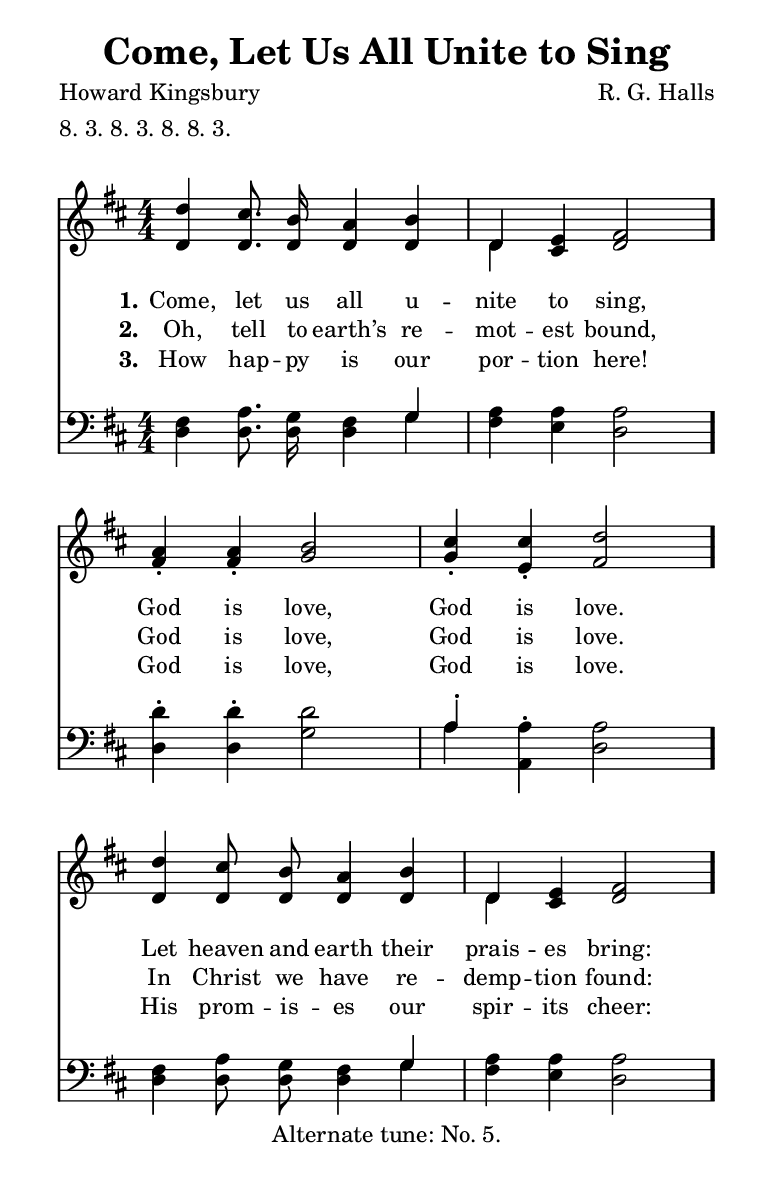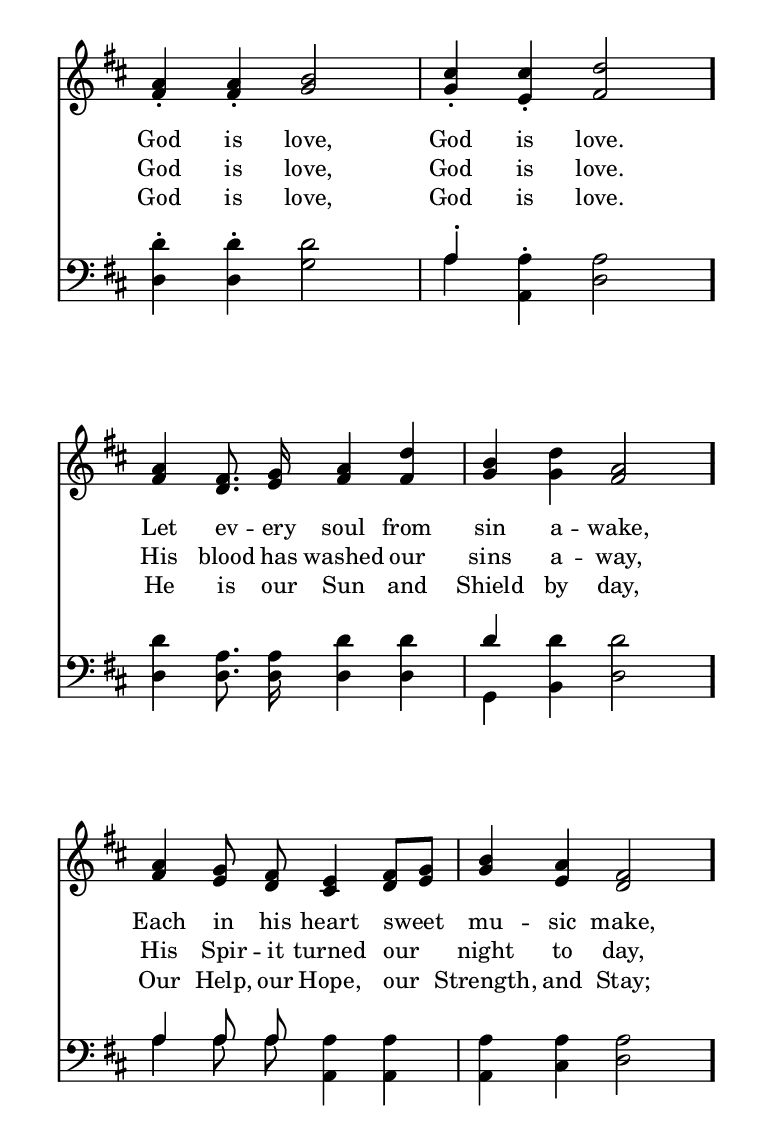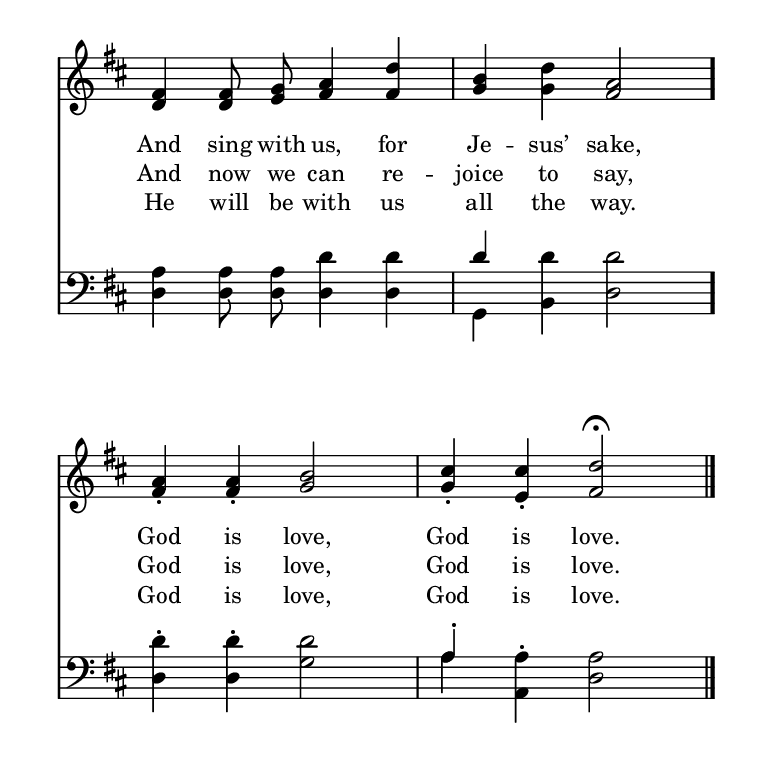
\include "common/global.ily"
\paper {
  \include "common/paper.ily"
  oddFooterMarkup = \markup { \fill-line { \on-the-fly \first-page "Alternate tune: No. 5." } }
}

\header{
  %gospel
  hymnnumber = "71"
  title = "Come, Let Us All Unite to Sing"
  tunename = "Christ For Me"
  meter = "8. 3. 8. 3. 8. 8. 3."
  poet = "Howard Kingsbury"
  composer = "R. G. Halls"
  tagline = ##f
}

% for fermata in MIDI
ta = { \tempo 4=90 }
tb = { \tempo 4=45 }

patternAA = { \ta c4 c8. c16 c4 c4      | c4 c4 c2 }
patternAB = { \ta c4 c8  c8  c4 c4      | c4 c4 c2 }
patternAC = { \ta c4 c8  c8  c4 c8[ c8] | c4 c4 c2 }

patternBA = { \ta c4 c4 c2 | c4 c4 c2 }
patternBB = { \ta c4 c4 c2 | c4 c4 \tb c2 \ta }

global = {
  \include "common/overrides.ily"
  \override Staff.TimeSignature.style = #'numbered
  \time 4/4
  \override Score.MetronomeMark.transparent = ##t % hide all fermata changes too
  \ta
  \key d \major
  \autoBeamOff
}

notesSoprano = {
\global
\relative c'' {

  \changePitch \patternAA { d cis b a b | d, e fis }
  \changePitch \patternBA { a a b | cis cis d }
  \changePitch \patternAB { d cis b a b | d, e fis }
  \changePitch \patternBA { a a b | cis cis d }

  \changePitch \patternAA { a fis g a d | b d a }
  \changePitch \patternAC { a g fis e fis g | b a fis }
  \changePitch \patternAB { fis fis g a d | b d a }
  \changePitch \patternBA { a a b | cis cis d \fermata }

  \bar "|."

}
}

notesAlto = {
\global
\relative e' {

  \changePitch \patternAA { d d d d d | d cis d }
  \changePitch \patternBA { fis_. fis_. g | g_. e_. fis }
  \changePitch \patternAB { d d d d d | d cis d }
  \changePitch \patternBA { fis_. fis_. g | g_. e_. fis }

  \changePitch \patternAA { fis d e fis fis | g g fis }
  \changePitch \patternAC { fis e d cis d e | g e d }
  \changePitch \patternAB { d d e fis fis | g g fis }
  \changePitch \patternBA { fis_. fis_. g | g_. e_. fis }

}
}

notesTenor = {
\global
\relative a {

  \changePitch \patternAA { fis a g fis g | a a a }
  \changePitch \patternBA { d^. d^. d | a^. a^. a }
  \changePitch \patternAB { fis a g fis g | a a a }
  \changePitch \patternBA { d^. d^. d | a^. a^. a }

  \changePitch \patternAA { d a a d d | d d d }
  \changePitch \patternAB { a a a a a | a a a }
  \changePitch \patternAB { a a a d d | d d d }
  \changePitch \patternBA { d^. d^. d | a^. a^. a }

}
}

notesBass = {
\global
\relative f {

  \changePitch \patternAA { d d d d g | fis e d }
  \changePitch \patternBA { d d g | a a, d }
  \changePitch \patternAB { d d d d g | fis e d }
  \changePitch \patternBA { d d g | a a, d }

  \changePitch \patternAA { d d d d d | g, b d }
  \changePitch \patternAB { a' a a a, a | a cis d }
  \changePitch \patternAB { d d d d d | g, b d }
  \changePitch \patternBA { d d g | a a, d }

}
}

wordsA = \lyricmode {
\set stanza = "1."

Come, let us all u -- nite to sing, \bar "."
God is love, God is love. \bar "." \break
Let heaven and earth their prais -- es bring: \bar "."
God is love, God is love. \bar "." \break
Let ev -- ery soul from sin a -- wake, \bar "."
Each in his heart sweet mu -- sic make, \bar "."
And sing with us, for Je -- sus’ sake, \bar "."
God is love, God is love. \bar "."

}

wordsB = \lyricmode {
\set stanza = "2."

Oh, tell to earth’s re -- mot -- est bound,
God is love, God is love.
In Christ we have re -- demp -- tion found:
God is love, God is love.
His blood has washed our sins a -- way,
His Spir -- it turned our night to day,
And now we can re -- joice to say,
God is love, God is love.

}

wordsC = \lyricmode {
\set stanza = "3."

How hap -- py is our por -- tion here!
God is love, God is love.
His prom -- is -- es our spir -- its cheer:
God is love, God is love.
He is our Sun and Shield by day,
Our Help, our Hope, our Strength, and Stay;
He will be with us all the way.
God is love, God is love.

}

\score {
  \context ChoirStaff <<
    \context Staff = upper <<
      \set Staff.autoBeaming = ##f
      \set ChoirStaff.systemStartDelimiter = #'SystemStartBar
      \set ChoirStaff.printPartCombineTexts = ##f
      \partcombine #'(2 . 9) \notesSoprano \notesAlto
      \context NullVoice = sopranos { \voiceOne << \notesSoprano >> }
      \context NullVoice = altos { \voiceTwo << \notesAlto >> }
      \context Lyrics = one   \lyricsto sopranos \wordsA
      \context Lyrics = two   \lyricsto sopranos \wordsB
      \context Lyrics = three \lyricsto sopranos \wordsC
    >>
    \context Staff = men <<
      \set Staff.autoBeaming = ##f
      \clef bass
      \set ChoirStaff.printPartCombineTexts = ##f
      \partcombine #'(2 . 9) \notesTenor \notesBass
      \context NullVoice = tenors { \voiceOne << \notesTenor >> }
      \context NullVoice = basses { \voiceTwo << \notesBass >> }
    >>
  >>
  \layout {
    \include "common/layout.ily"
  }
  \midi{
    \include "common/midi.ily"
  }
}

\version "2.19.49"  % necessary for upgrading to future LilyPond versions.

% vi:set et ts=2 sw=2 ai nocindent syntax=lilypond:
